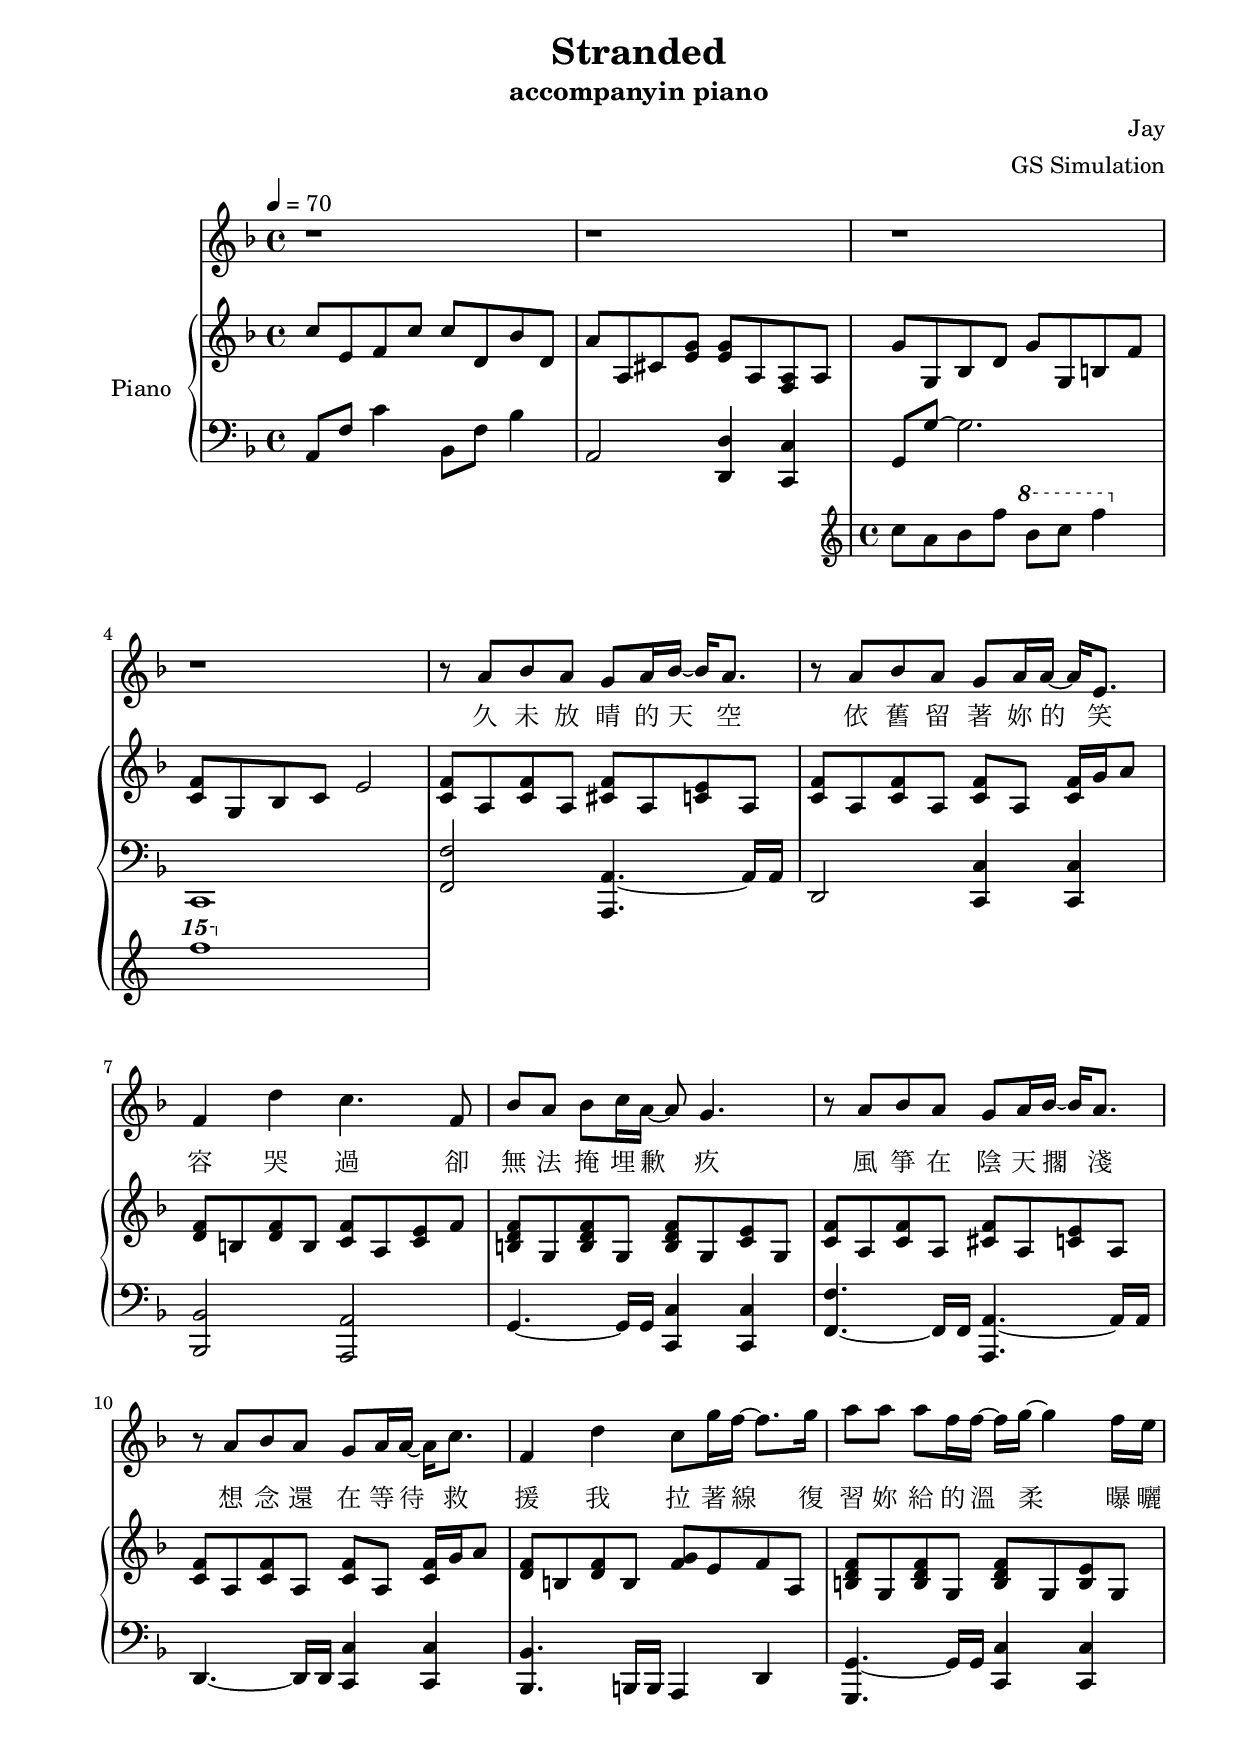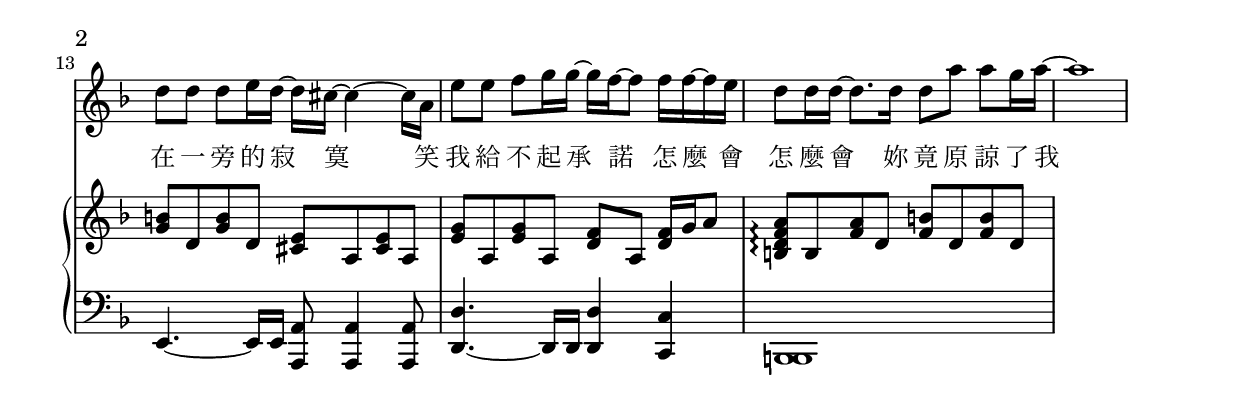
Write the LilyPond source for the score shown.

#(set-default-paper-size "a4")

\paper {
  two-sided = ##t
  inner-margin = 0.5\in
  outer-margin = 0.5\in
  binding-offset = 0.25\in
}

\header{
  title = "Stranded"
  subtitle = "accompanyin piano"
  composer = "Jay"
  arranger = "GS Simulation"
}


melody = \relative c'' {\tempo 4 = 70 \key f \major 
r1
r1
r1
r1
r8 a bes a g a16 bes16~bes16 a8.
r8 a bes a g a16 a16~a16 e8.
f4 d' c4. f,8
bes a bes c16 a~a8 g4.
r8 a bes a g a16 bes16~bes16 a8.
r8 a bes a g a16 a16~a16 c8.
f,4 d' c8 g'16 f16~f8. g16 
a8 a a f16 f16~f16 g16~g4 f16 e16
d8 d d e16 d~d16 cis16~cis4~cis16 a16
e'8 e f g16 g16~g16 f16~f8 f16 f~f e
d8 d16 d16~d8. d16 d8 a'8 a8 g16 a16~
a1
}

text = \lyricmode {
久 未 放 晴 的 天 空   依 舊 留 著 妳 的 笑 容
哭 過   卻 無 法 掩 埋 歉 疚
風 箏 在 陰 天 擱 淺   想 念 還 在 等 待 救 援
我 拉 著 線   復 習 妳 給 的 溫 柔
曝 曬 在 一 旁 的 寂 寞   笑 我 給 不 起 承 諾
怎 麼 會 怎 麼 會   妳 竟 原 諒 了 我

我 只 能 永 遠 讀 著 對 白   讀 著 我 給 妳 的 傷 害
我 原 諒 不 了 我   就 請 妳 當 作 我 已 不 在
我 睜 開 雙 眼   看 著 空 白   忘 記 妳 對 我 的 期 待
讀 完 了 依 賴   我 很 快 就 離 開
}


upper = \relative c'' { \time 4/4 \key f \major 
c8 e, f c' c d, bes' d,
a' a, cis <e g> <e g> a, <f a> a
<< { g' g, bes d g g, b f' 
<c f> g bes c e2 } \new Staff \with {instrumentName = #"Violin" midiInstrument = #"violin"} {c'8 a b f' \ottava #1 b c f4 \ottava #2 f'1} >>
\ottava #0 <c=' f>8 a <c f>8 a <cis f>8 a <c e>8 a
<c f>8 a <c f>8 a <c f>8 a <c f>16 g' a8
<d, f> b <d f> b <c f> a <c e> f
<b, d f> g <b d f> g <b d f> g <c e> g
<c f> a <c f> a <cis f> a <c e> a
<c f> a <c f> a <c f> a <c f>16 g' a8
<d, f> b <d f> b <f' g> e f a,
<b d f> g <b d f> g <b d f> g <b e> g
<g' b> d <g b> d <cis e> a <cis e> a
<e' g> a, <e' g> a, <d f> a <d f>16 g a8
<b, d f a>\arpeggio b <f' a> d <f b> d <f b> d
}

lower = \relative c { \clef bass \key f \major 
a8 f' c'4 bes,8 f' bes4
a,2 <d, d'>4 <c c'>4
g'8 g'~g2.
c,,1
<f f'>2 <a, a'>4.~a'16 a16
d,2 <c c'>4 <c c'>4
<bes bes'>2 <a a'>2
g'4.~g16 g16 <c, c'>4 <c c'>4
<f f'>4.~f16 f16 <a, a'>4.~a'16 a16
d,4.~d16 d16 <c c'>4 <c c'>4
<bes bes'>4.~b16 b16 a4 d4
<g, g'>4.~g'16 g16 <c, c'>4 <c c'>4
e4.~e16 e16 <a, a'>8 <a a'>4 <a a'>8
<d d'>4.~d16 d16 <d d'>4 <c c'>4
<b b>1
}


\score {
  <<
    \new Voice = "mel" { \melody}
    \new Lyrics \lyricsto mel \text
    \new PianoStaff \with { instrumentName = #"Piano" } <<
      \new Staff = "upper" \upper
      \new Staff = "lower" \lower
    >>
  >>
  \layout { }
  \midi { }
}
